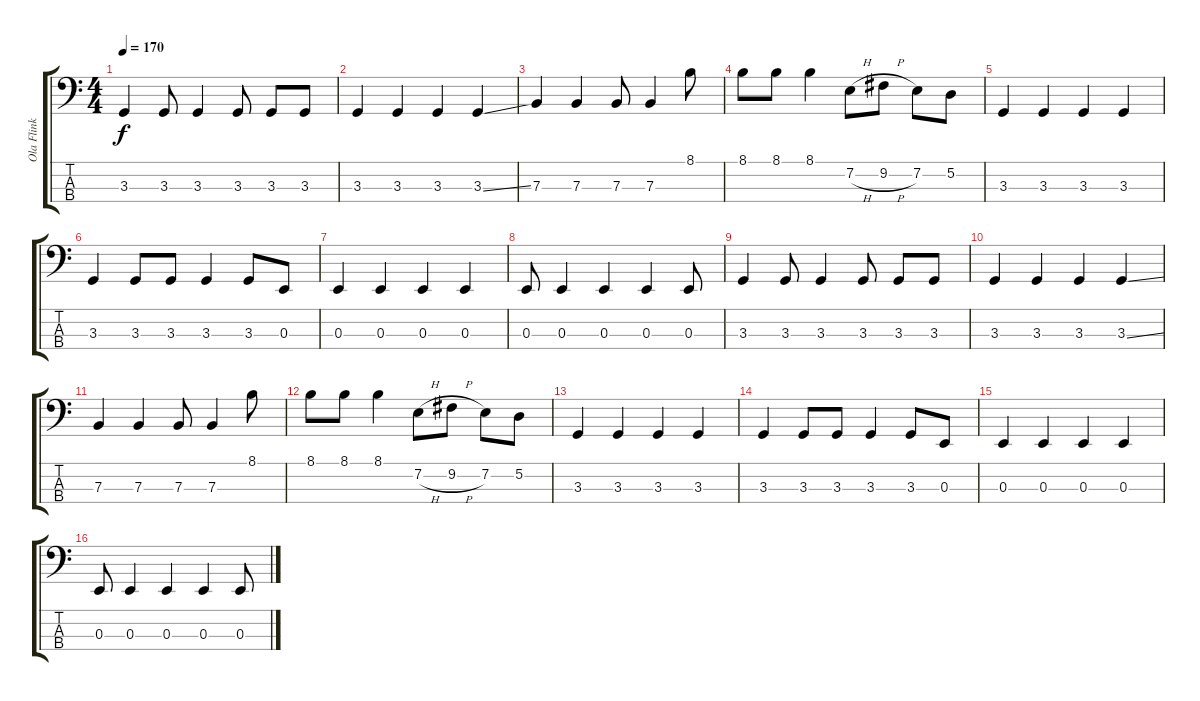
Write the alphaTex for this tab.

\track ("Ola Flink" "Ola Flink") {instrument electricbasspick}
\staff {score tabs}
\tuning (Eb2 A1 E1 B0) {hide}
\ts (4 4)
\tempo 170
\clef f4
\ks c
3.3.4{dy f} 3.3.8 3.3.4 3.3.8 3.3.8 3.3.8 |
3.3.4 3.3.4 3.3.4 3.3{ss}.4 |
7.3.4 7.3.4 7.3.8 7.3.4 8.1.8 |
8.1.8 8.1.8 8.1.4 7.2{h}.8 9.2{h}.8 7.2.8 5.2.8 |
3.3.4 3.3.4 3.3.4 3.3.4 |
3.3.4 3.3.8 3.3.8 3.3.4 3.3.8 0.3.8 |
0.3.4 0.3.4 0.3.4 0.3.4 |
0.3.8 0.3.4 0.3.4 0.3.4 0.3.8 |
3.3.4 3.3.8 3.3.4 3.3.8 3.3.8 3.3.8 |
3.3.4 3.3.4 3.3.4 3.3{ss}.4 |
7.3.4 7.3.4 7.3.8 7.3.4 8.1.8 |
8.1.8 8.1.8 8.1.4 7.2{h}.8 9.2{h}.8 7.2.8 5.2.8 |
3.3.4 3.3.4 3.3.4 3.3.4 |
3.3.4 3.3.8 3.3.8 3.3.4 3.3.8 0.3.8 |
0.3.4 0.3.4 0.3.4 0.3.4 |
0.3.8 0.3.4 0.3.4 0.3.4 0.3.8
